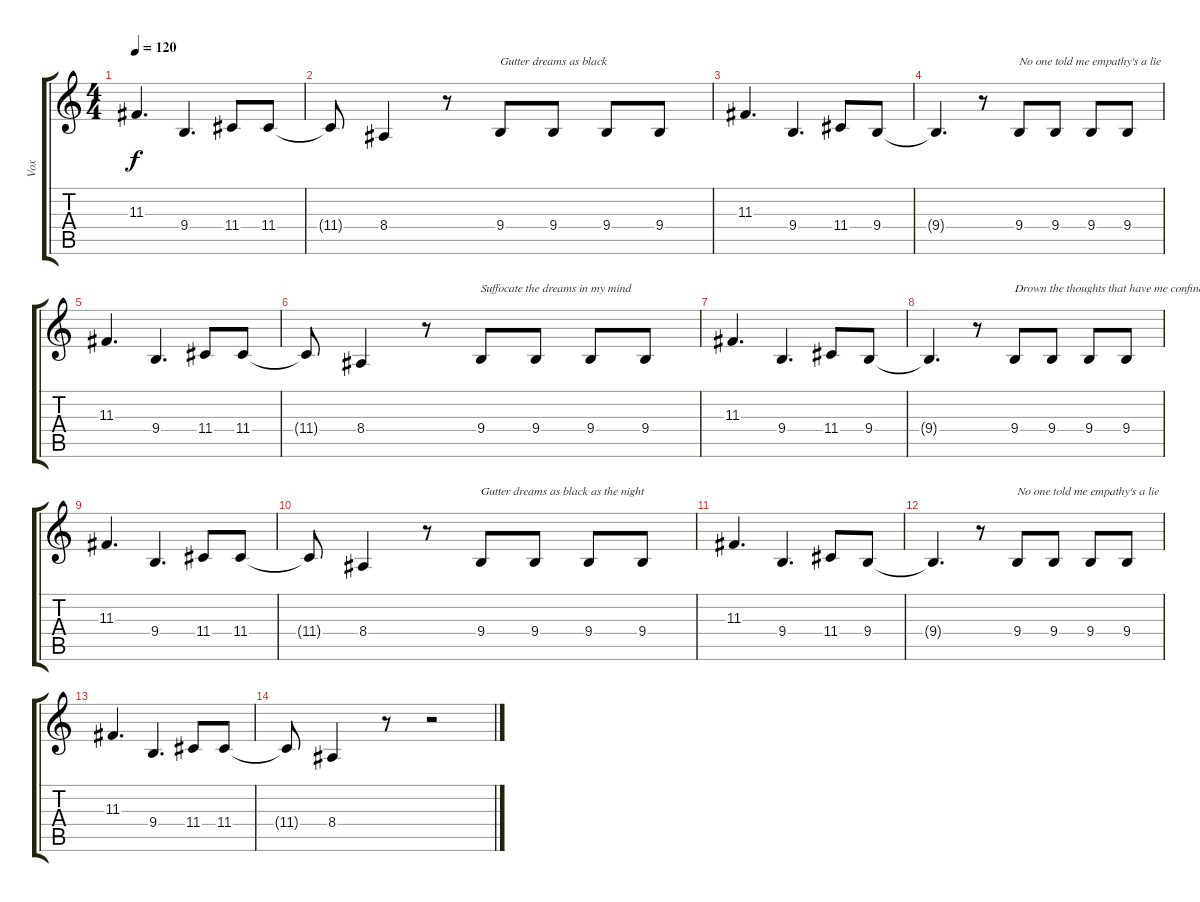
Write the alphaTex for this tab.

\track ("Vox" "Vox") {instrument lead2sawtooth}
\staff {score tabs}
\tuning (E4 B3 G3 D3 A2 E2) {hide}
\ts (4 4)
\tempo 120
\clef g2
\ks c
11.3.4{d dy f} 9.4.4{d} 11.4.8 11.4.8 |
11.4{t}.8 8.4.4 r.8 9.4.8{txt "Gutter dreams as black "} 9.4.8 9.4.8 9.4.8 |
11.3.4{d} 9.4.4{d} 11.4.8 9.4.8 |
9.4{t}.4{d} r.8 9.4.8{txt "No one told me empathy's a lie "} 9.4.8 9.4.8 9.4.8 |
11.3.4{d} 9.4.4{d} 11.4.8 11.4.8 |
11.4{t}.8 8.4.4 r.8 9.4.8{txt "Suffocate the dreams in my mind "} 9.4.8 9.4.8 9.4.8 |
11.3.4{d} 9.4.4{d} 11.4.8 9.4.8 |
9.4{t}.4{d} r.8 9.4.8{txt "Drown the thoughts that have me confined "} 9.4.8 9.4.8 9.4.8 |
11.3.4{d} 9.4.4{d} 11.4.8 11.4.8 |
11.4{t}.8 8.4.4 r.8 9.4.8{txt "Gutter dreams as black as the night "} 9.4.8 9.4.8 9.4.8 |
11.3.4{d} 9.4.4{d} 11.4.8 9.4.8 |
9.4{t}.4{d} r.8 9.4.8{txt "No one told me empathy's a lie"} 9.4.8 9.4.8 9.4.8 |
11.3.4{d} 9.4.4{d} 11.4.8 11.4.8 |
11.4{t}.8 8.4.4 r.8 r.2
